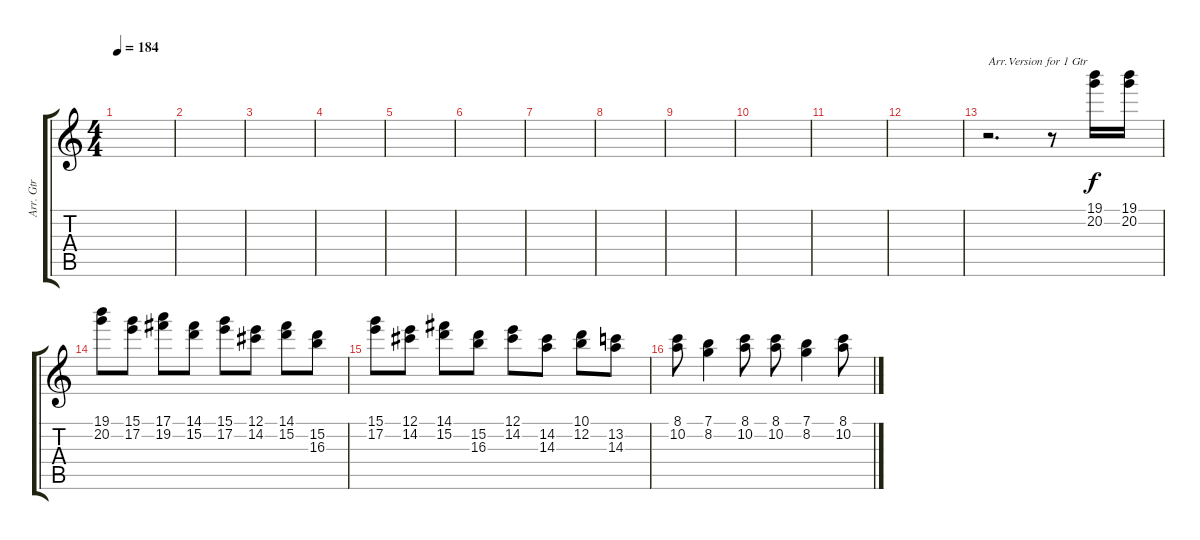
\track ("Arr. Gtr" "Arr. Gtr") {instrument acousticguitarsteel}
\staff {score tabs}
\tuning (E4 B3 G3 D3 A2 E2) {hide}
\ts (4 4)
\tempo 184
\clef g2
\ks c
|
|
|
|
|
|
|
|
|
|
|
|
r.2{d txt "Arr.Version for 1 Gtr" volume 0} r.8 (19.1 20.2).16 (19.1 20.2).16 |
(19.1 20.2).8 (15.1 17.2).8 (17.1 19.2).8 (14.1 15.2).8 (15.1 17.2).8 (12.1 14.2).8 (14.1 15.2).8 (15.2 16.3).8 |
(15.1 17.2).8 (12.1 14.2).8 (14.1 15.2).8 (15.2 16.3).8 (12.1 14.2).8 (14.2 14.3).8 (10.1 12.2).8 (13.2 14.3).8 |
(8.1 10.2).8 (7.1 8.2).4 (8.1 10.2).8 (8.1 10.2).8 (7.1 8.2).4 (8.1 10.2).8
